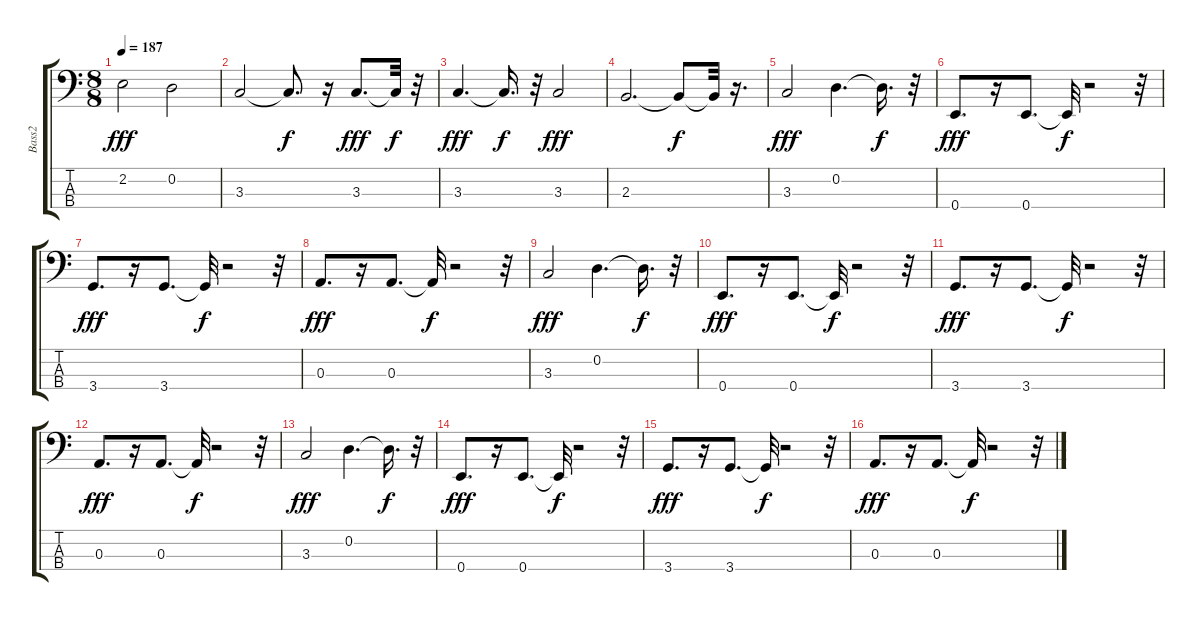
\track ("Bass2" "Bass2") {instrument electricbasspick}
\staff {score tabs}
\tuning (G2 D2 A1 E1) {hide}
\ts (8 8)
\tempo 187
\clef f4
\ks c
2.2.2{dy fff} 0.2.2 |
3.3.2 3.3{t}.8{d dy f} r.16 3.3.8{d dy fff} 3.3{t}.32{dy f} r.32 |
3.3.4{d dy fff} 3.3{t}.16{d dy f} r.32 3.3.2{dy fff} |
2.3.2{d} 2.3{t}.8{dy f} 2.3{t}.32 r.16{d} |
3.3.2{dy fff} 0.2.4{d} 0.2{t}.16{d dy f} r.32 |
0.4.8{d dy fff} r.16 0.4.8{d} 0.4{t}.32{dy f} r.2 r.32 |
3.4.8{d dy fff} r.16 3.4.8{d} 3.4{t}.32{dy f} r.2 r.32 |
0.3.8{d dy fff} r.16 0.3.8{d} 0.3{t}.32{dy f} r.2 r.32 |
3.3.2{dy fff} 0.2.4{d} 0.2{t}.16{d dy f} r.32 |
0.4.8{d dy fff} r.16 0.4.8{d} 0.4{t}.32{dy f} r.2 r.32 |
3.4.8{d dy fff} r.16 3.4.8{d} 3.4{t}.32{dy f} r.2 r.32 |
0.3.8{d dy fff} r.16 0.3.8{d} 0.3{t}.32{dy f} r.2 r.32 |
3.3.2{dy fff} 0.2.4{d} 0.2{t}.16{d dy f} r.32 |
0.4.8{d dy fff} r.16 0.4.8{d} 0.4{t}.32{dy f} r.2 r.32 |
3.4.8{d dy fff} r.16 3.4.8{d} 3.4{t}.32{dy f} r.2 r.32 |
0.3.8{d dy fff} r.16 0.3.8{d} 0.3{t}.32{dy f} r.2 r.32
